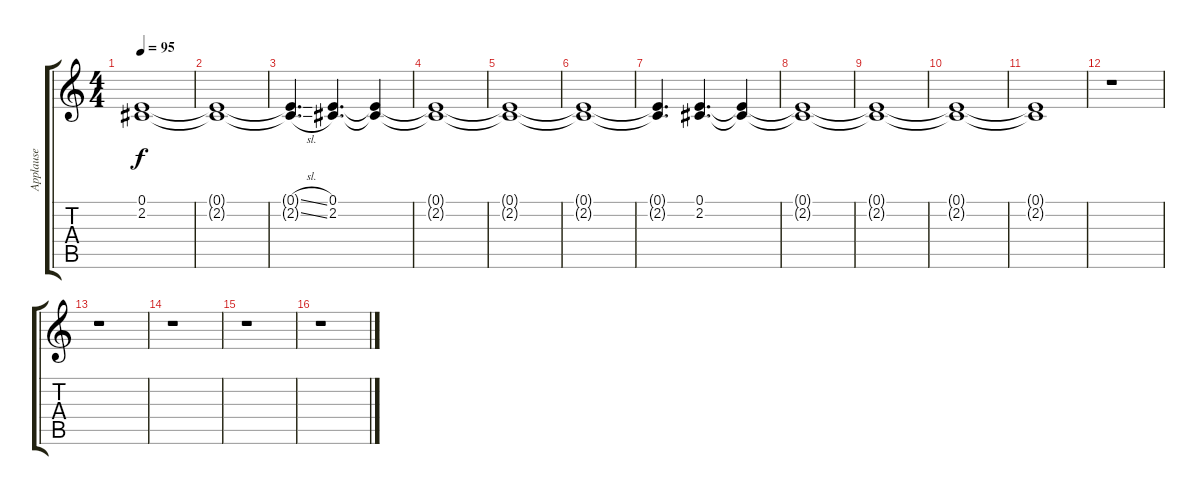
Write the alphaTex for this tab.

\track ("Applause" "Applause") {instrument applause}
\staff {score tabs}
\tuning (E4 B3 G3 D3 A2 E2) {hide}
\ts (4 4)
\tempo 95
\clef g2
\ks c
(0.1 2.2).1{dy f volume 13 instrument applause} |
(0.1{t} 2.2{t}).1 |
(0.1{sl t} 2.2{sl t}).4{d} (0.1 2.2).4{d} (0.1{t} 2.2{t}).4 |
(0.1{t} 2.2{t}).1 |
(0.1{t} 2.2{t}).1{volume 9} |
(0.1{t} 2.2{t}).1 |
(0.1{t} 2.2{t}).4{d} (0.1 2.2).4{d volume 13} (0.1{t} 2.2{t}).4 |
(0.1{t} 2.2{t}).1 |
(0.1{t} 2.2{t}).1 |
(0.1{t} 2.2{t}).1{volume 0} |
(0.1{t} 2.2{t}).1 |
r.1 |
r.1 |
r.1 |
r.1 |
r.1
